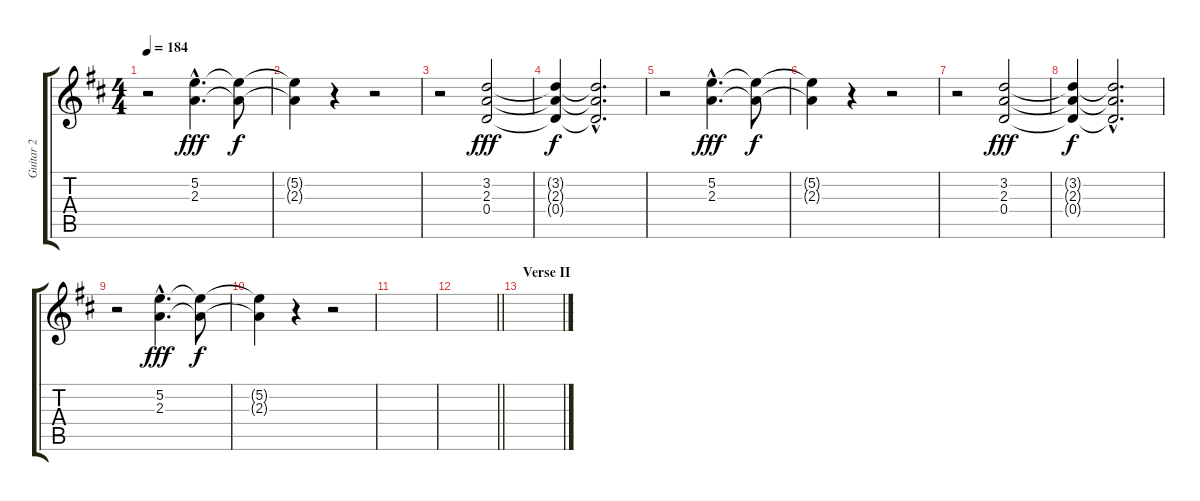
\track ("Guitar 2" "Guitar 2") {instrument distortionguitar}
\staff {score tabs}
\tuning (E4 B3 G3 D3 A2 E2) {hide}
\ts (4 4)
\tempo 184
\clef g2
\ks d
r.2{dy f} (5.2{hac} 2.3{hac}).4{d dy fff volume 9} (5.2{t} 2.3{t}).8{dy f volume 0} |
(5.2{t} 2.3{t}).4 r.4 r.2 |
r.2{volume 0} (3.2 2.3 0.4).2{dy fff volume 9} |
(3.2{t} 2.3{t} 0.4{t}).4{dy f} (3.2{hac t} 2.3{hac t} 0.4{hac t}).2{d volume 0} |
r.2 (5.2{hac} 2.3{hac}).4{d dy fff volume 9} (5.2{t} 2.3{t}).8{dy f volume 0} |
(5.2{t} 2.3{t}).4 r.4 r.2 |
r.2{volume 0} (3.2 2.3 0.4).2{dy fff volume 9} |
(3.2{t} 2.3{t} 0.4{t}).4{dy f} (3.2{hac t} 2.3{hac t} 0.4{hac t}).2{d volume 0} |
r.2 (5.2{hac} 2.3{hac}).4{d dy fff volume 9} (5.2{t} 2.3{t}).8{dy f volume 0} |
(5.2{t} 2.3{t}).4 r.4 r.2 |
|
\barLineRight lightlight
|
\section ("" "Verse II")
